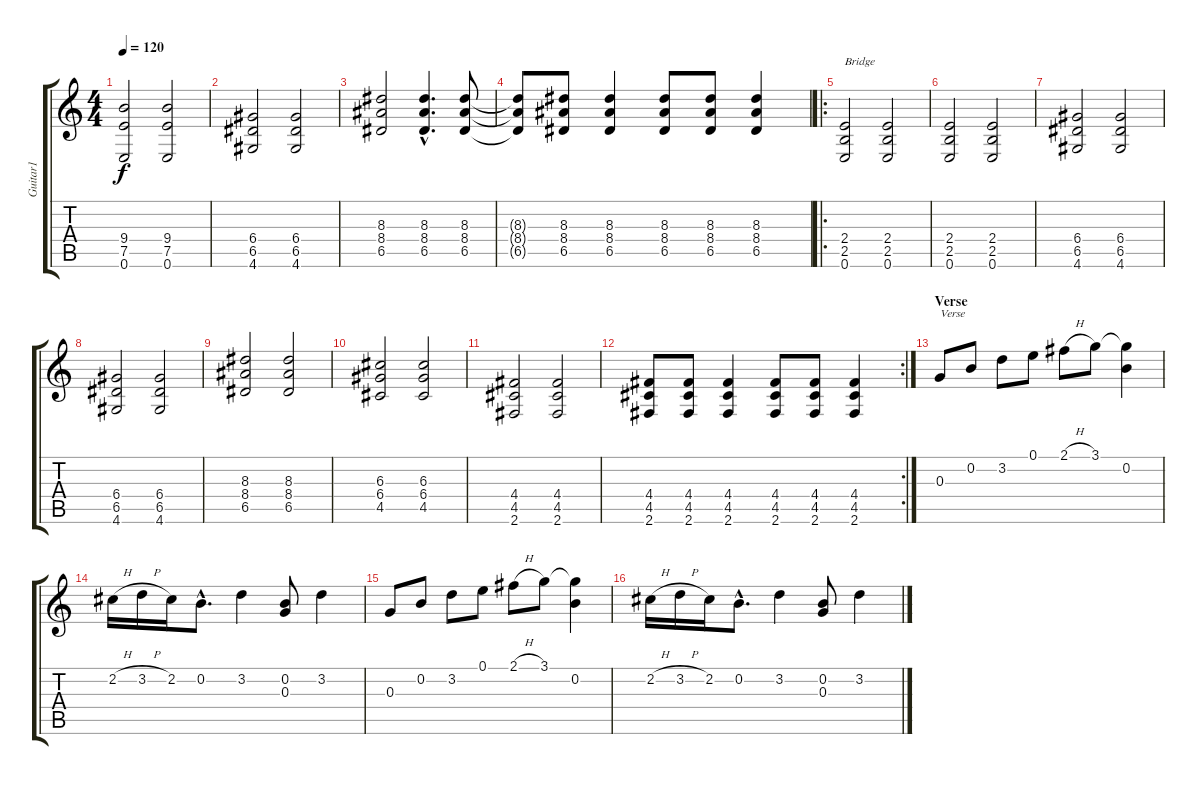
\track ("Guitar1" "Guitar1") {instrument acousticguitarsteel}
\staff {score tabs}
\tuning (E4 B3 G3 D3 A2 E2) {hide}
\ts (4 4)
\tempo 120
\clef g2
\ks c
(9.4 7.5 0.6).2{dy f} (9.4 7.5 0.6).2 |
(6.4 6.5 4.6).2 (6.4 6.5 4.6).2 |
(8.3 8.4 6.5).2 (8.3{hac} 8.4{hac} 6.5{hac}).4{d} (8.3 8.4 6.5).8 |
(8.3{t} 8.4{t} 6.5{t}).8 (8.3 8.4 6.5).8 (8.3 8.4 6.5).4 (8.3 8.4 6.5).8 (8.3 8.4 6.5).8 (8.3 8.4 6.5).4 |
\ro
(2.4 2.5 0.6).2{txt "Bridge"} (2.4 2.5 0.6).2 |
(2.4 2.5 0.6).2 (2.4 2.5 0.6).2 |
(6.4 6.5 4.6).2 (6.4 6.5 4.6).2 |
(6.4 6.5 4.6).2 (6.4 6.5 4.6).2 |
(8.3 8.4 6.5).2 (8.3 8.4 6.5).2 |
(6.3 6.4 4.5).2 (6.3 6.4 4.5).2 |
(4.4 4.5 2.6).2 (4.4 4.5 2.6).2 |
\rc 2
(4.4 4.5 2.6).8 (4.4 4.5 2.6).8 (4.4 4.5 2.6).4 (4.4 4.5 2.6).8 (4.4 4.5 2.6).8 (4.4 4.5 2.6).4 |
\section ("" "Verse")
0.3.8{txt "Verse"} 0.2.8 3.2.8 0.1.8 2.1{h}.8 3.1.8 (3.1{t} 0.2).4 |
2.2{h}.16 3.2{h}.16 2.2.16 0.2{hac}.8{d} 3.2.4 (0.2 0.3).8 3.2.4 |
0.3.8 0.2.8 3.2.8 0.1.8 2.1{h}.8 3.1.8 (3.1{t} 0.2).4 |
2.2{h}.16 3.2{h}.16 2.2.16 0.2{hac}.8{d} 3.2.4 (0.2 0.3).8 3.2.4
